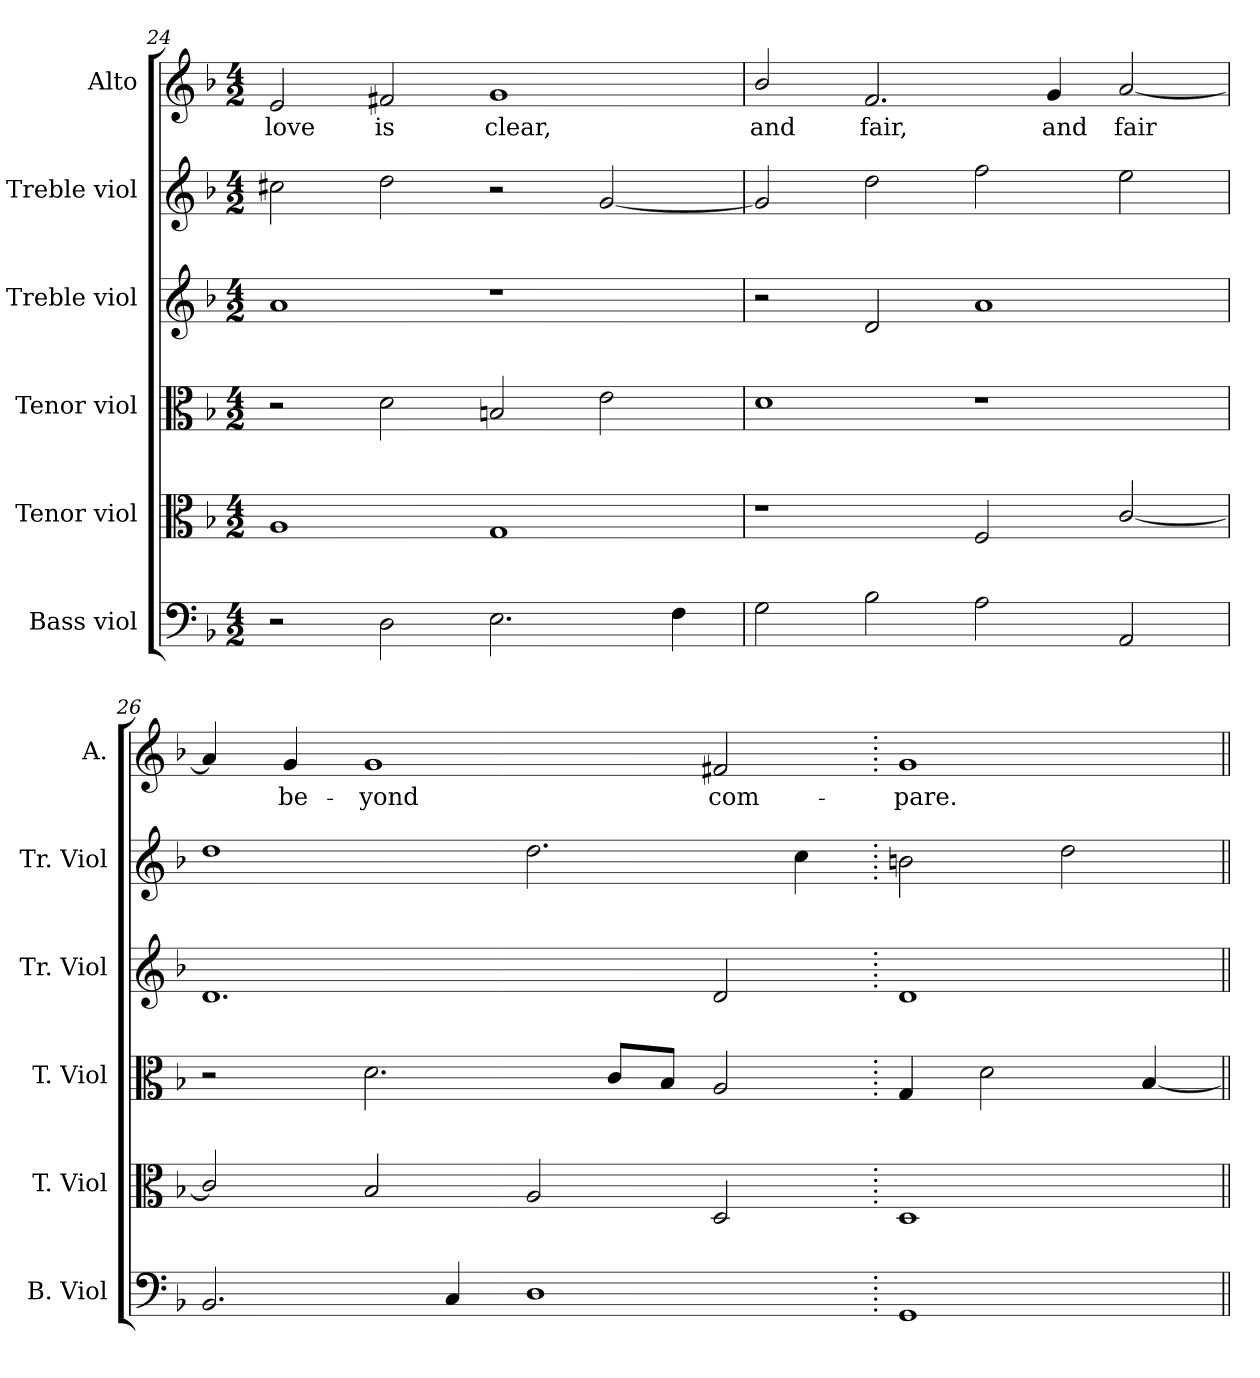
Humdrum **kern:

**kern	**kern	**kern	**kern	**kern	**kern	**text
*part6	*part5	*part4	*part3	*part2	*part1	*part1
*staff6	*staff5	*staff4	*staff3	*staff2	*staff1	*staff1
*I"Bass viol	*I"Tenor viol	*I"Tenor viol	*I"Treble viol	*I"Treble viol	*I"Alto	*
*I'B. Viol	*I'T. Viol	*I'T. Viol	*I'Tr. Viol	*I'Tr. Viol	*I'A.	*
!!LO:LB:g=z
*clefF4	*clefC3	*clefC3	*clefG2	*clefG2	*clefG2	*
*k[b-]	*k[b-]	*k[b-]	*k[b-]	*k[b-]	*k[b-]	*
*F:	*F:	*F:	*F:	*F:	*F:	*
*M4/2	*M4/2	*M4/2	*M4/2	*M4/2	*M4/2	*
=24	=24	=24	=24	=24	=24	=24
!	!	!	!	!	!	!LO:LY:b:color=#000000
2r	1Ai	2r	1ai	2cc#Xi\	2ei/	love
!	!	!	!	!	!	!LO:LY:b:color=#000000
2Di\	.	2di\	.	2ddi\	2f#Xi/	is
!	!	!	!	!	!	!LO:LY:b:color=#000000
2.Ei\	1Gi	2Bni/	1r	2r	1gi	clear,
.	.	2ei\	.	[2gi/	.	.
4Fi\	.	.	.	.	.	.
=25	=25	=25	=25	=25	=25	=25
!	!	!	!	!	!	!LO:LY:b:color=#000000
2Gi\	1r	1di	2r	2gi/]	2b-i/	and
!	!	!	!	!	!	!LO:LY:b:color=#000000
2B-i\	.	.	2di/	2ddi\	2.fi/	fair,
2Ai\	2Fi/	1r	1ai	2ffi\	.	.
!	!	!	!	!	!	!LO:LY:b:color=#000000
.	.	.	.	.	4gi/	and
!	!	!	!	!	!	!LO:LY:b:color=#000000
2AAi/	[2ci/	.	.	2eei\	[2ai/	fair
=26	=26	=26	=26	=26	=26	=26
2.BB-i/	2ci/]	2r	1.di	1ddi	4ai/]	.
!	!	!	!	!	!	!LO:LY:b:color=#000000
.	.	.	.	.	4gi/	be-
!	!	!	!	!	!	!LO:LY:b:color=#000000
.	2B-i/	2.dj\	.	.	1gi	-yond
4Ci/	.	.	.	.	.	.
1Di	2Ai/	.	.	2.ddi\	.	.
.	.	8ci/L	.	.	.	.
.	.	8B-i/J	.	.	.	.
!	!	!	!	!	!	!LO:LY:b:color=#000000
.	2Di/	2Ai/	2di/	.	2f#Xi/	com-
.	.	.	.	4cci\	.	.
=27.	=27.	=27.	=27.	=27.	=27.	=27.
!	!	!	!	!	!	!LO:LY:b:color=#000000
1GGi	1Di	4Gi/	1di	2bni\	1gi	-pare.
.	.	2di\	.	.	.	.
.	.	.	.	2ddi\	.	.
.	.	[4B-i/	.	.	.	.
=||	=||	=||	=||	=||	=||	=||
*-	*-	*-	*-	*-	*-	*-
